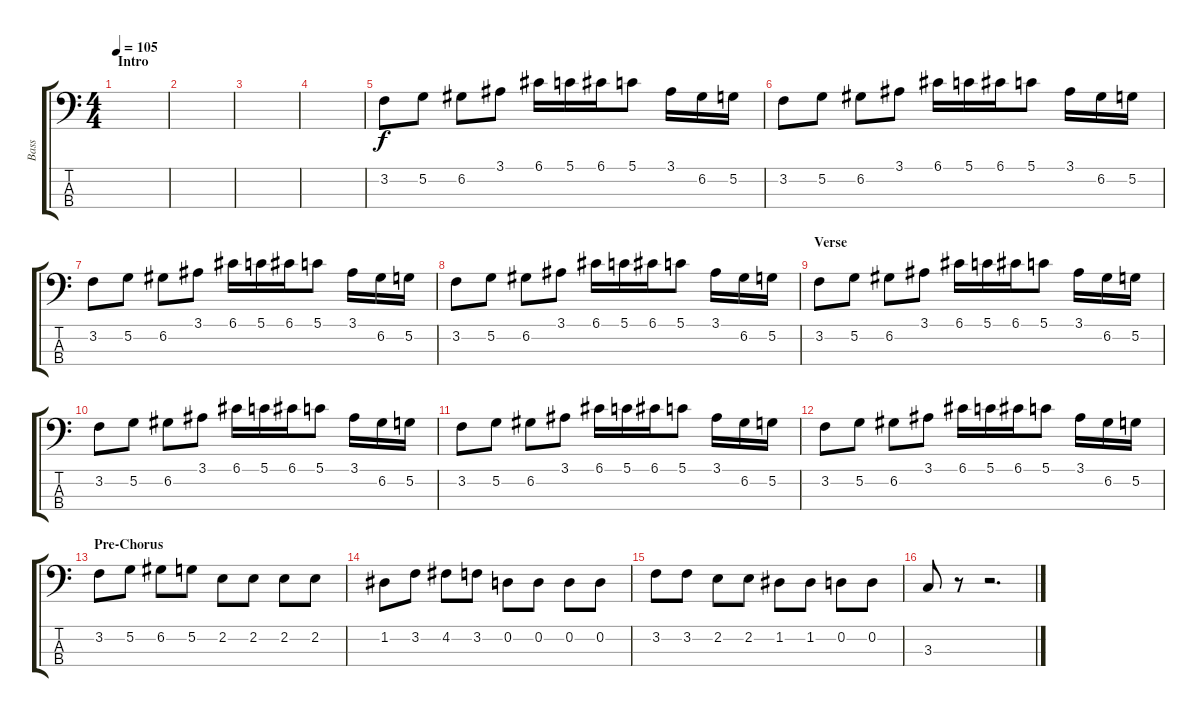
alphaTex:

\track ("Bass" "Bass") {instrument electricbassfinger}
\staff {score tabs}
\tuning (G2 D2 A1 E1) {hide}
\ts (4 4)
\section ("" "Intro")
\tempo 105
\clef f4
\ks c
|
|
|
|
3.2.8 5.2.8 6.2.8 3.1.8 6.1.16 5.1.16 6.1.16 5.1.8 3.1.16 6.2.16 5.2.16 |
3.2.8 5.2.8 6.2.8 3.1.8 6.1.16 5.1.16 6.1.16 5.1.8 3.1.16 6.2.16 5.2.16 |
3.2.8 5.2.8 6.2.8 3.1.8 6.1.16 5.1.16 6.1.16 5.1.8 3.1.16 6.2.16 5.2.16 |
3.2.8 5.2.8 6.2.8 3.1.8 6.1.16 5.1.16 6.1.16 5.1.8 3.1.16 6.2.16 5.2.16 |
\section ("" "Verse")
3.2.8 5.2.8 6.2.8 3.1.8 6.1.16 5.1.16 6.1.16 5.1.8 3.1.16 6.2.16 5.2.16 |
3.2.8 5.2.8 6.2.8 3.1.8 6.1.16 5.1.16 6.1.16 5.1.8 3.1.16 6.2.16 5.2.16 |
3.2.8 5.2.8 6.2.8 3.1.8 6.1.16 5.1.16 6.1.16 5.1.8 3.1.16 6.2.16 5.2.16 |
3.2.8 5.2.8 6.2.8 3.1.8 6.1.16 5.1.16 6.1.16 5.1.8 3.1.16 6.2.16 5.2.16 |
\section ("" "Pre-Chorus")
3.2.8 5.2.8 6.2.8 5.2.8 2.2.8 2.2.8 2.2.8 2.2.8 |
1.2.8 3.2.8 4.2.8 3.2.8 0.2.8 0.2.8 0.2.8 0.2.8 |
3.2.8 3.2.8 2.2.8 2.2.8 1.2.8 1.2.8 0.2.8 0.2.8 |
3.3.8 r.8 r.2{d}
